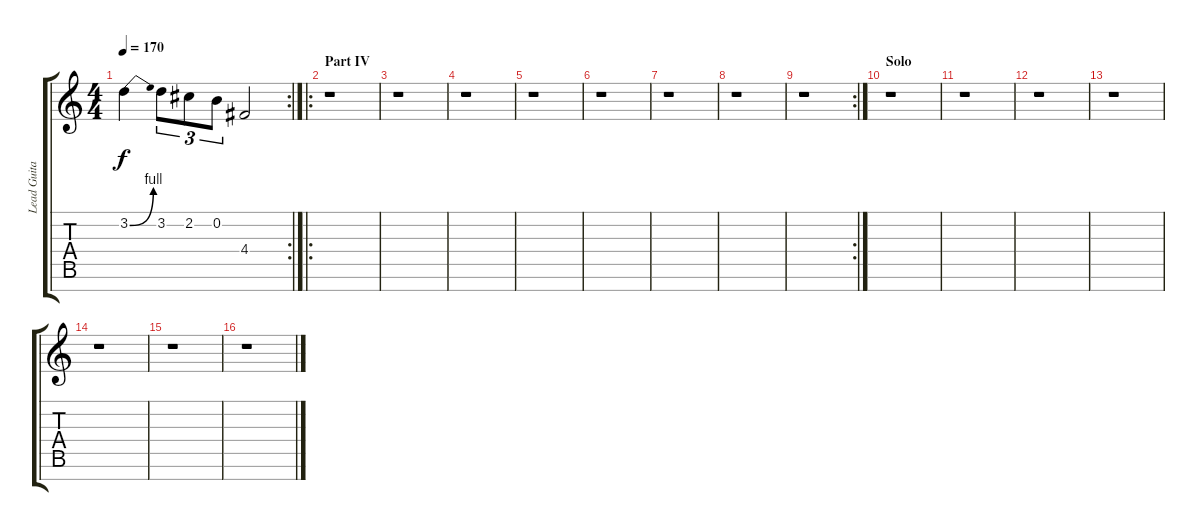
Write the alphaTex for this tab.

\track ("Lead Guitar II" "Lead Guita") {instrument distortionguitar}
\staff {score tabs}
\tuning (E4 B3 G3 D3 A2 E2 B1) {hide}
\rc 2
\ts (4 4)
\tempo 170
\clef g2
\ks c
3.2{be (bend 0 0 60 4)}.4{dy f} 3.2.8{tu (3 2)} 2.2.8{tu (3 2)} 0.2.8{tu (3 2)} 4.4.2 |
\ro
\section ("" "Part IV")
r.1 |
r.1 |
r.1 |
r.1 |
r.1 |
r.1 |
r.1 |
\rc 2
r.1 |
\section ("" "Solo")
r.1 |
r.1 |
r.1 |
r.1 |
r.1 |
r.1 |
r.1
